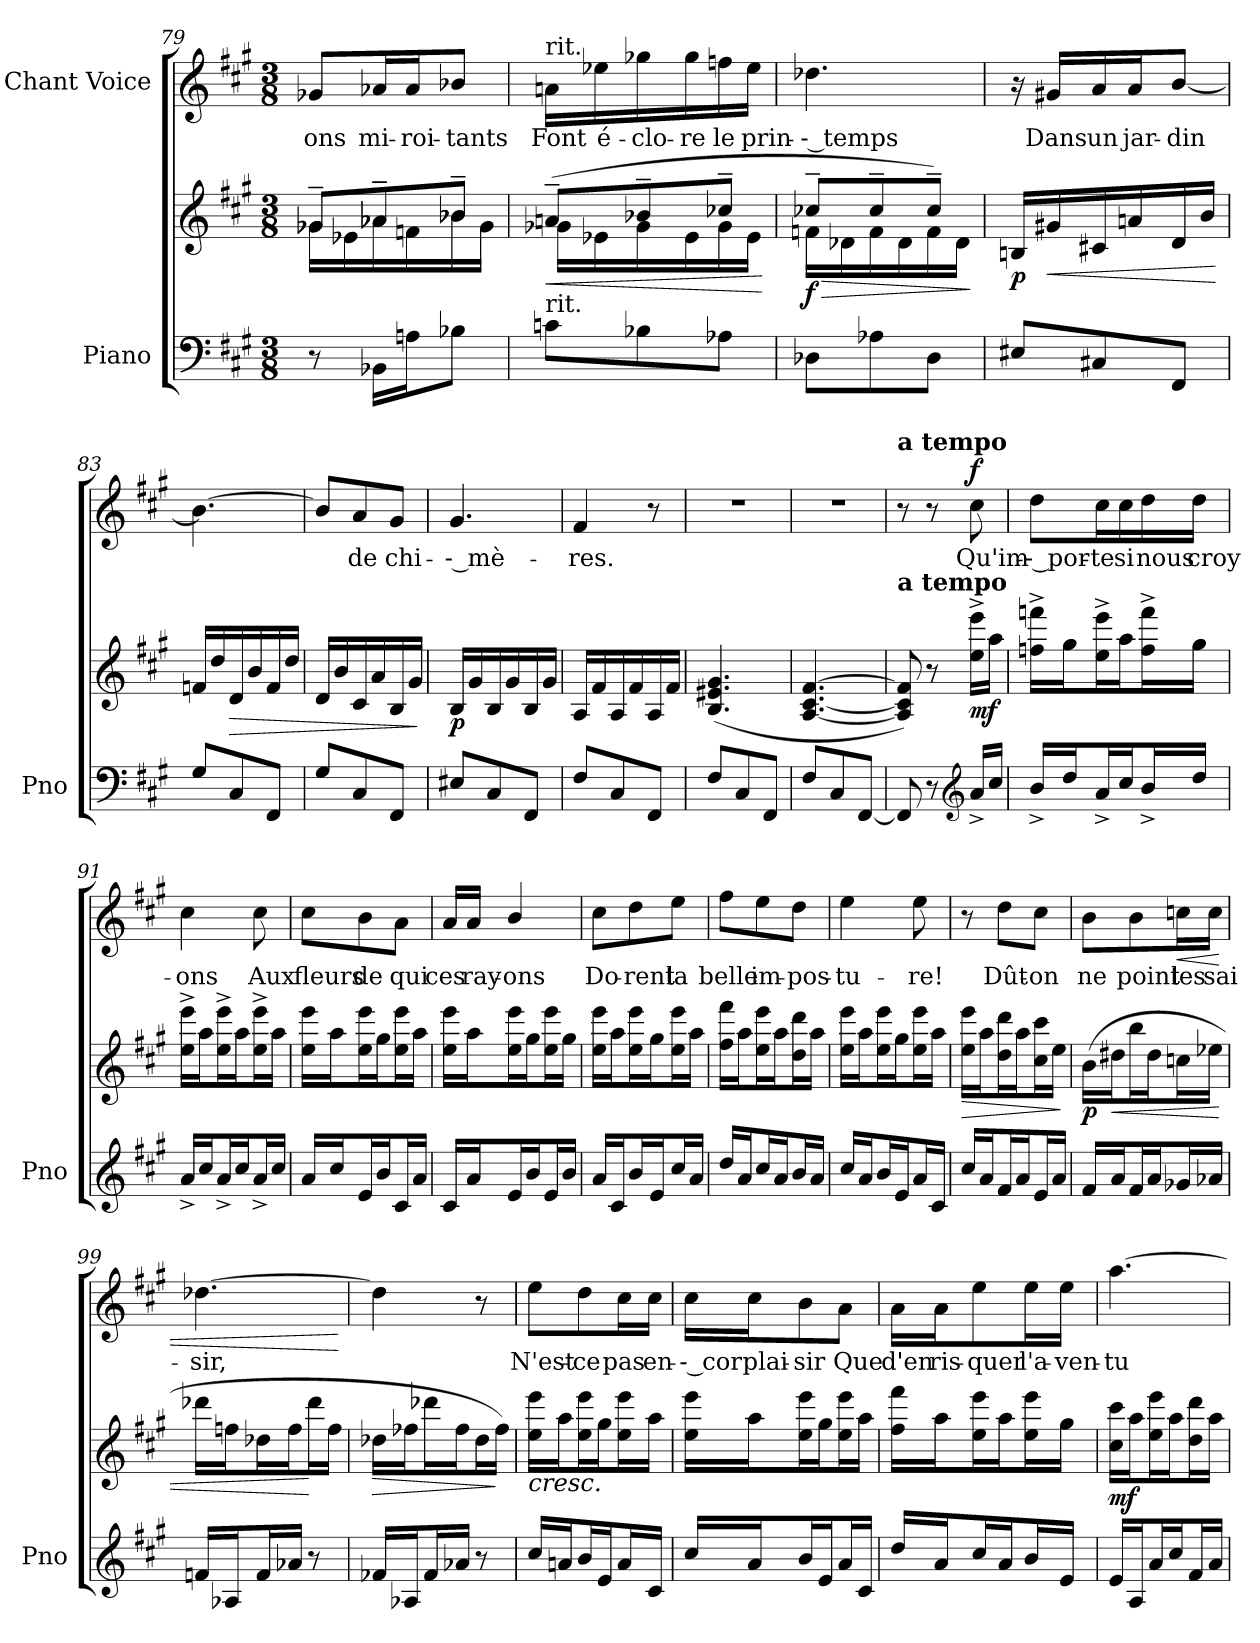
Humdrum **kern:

**kern	**kern	**dynam	**kern	**text	**dynam
*part2	*part2	*part2	*part1	*part1	*part1
*staff3	*staff2	*staff2/3	*staff1	*staff1	*staff1
*I"Piano	*	*	*I"Chant Voice	*	*
*I'Pno	*	*	*	*	*
*clefF4	*clefG2	*	*clefG2	*	*
*k[f#c#g#]	*k[f#c#g#]	*	*k[f#c#g#]	*	*
*M3/8	*M3/8	*	*M3/8	*	*
=79	=79	=79	=79	=79	=79
*	*^	*	*	*	*
8r	8g-X~>/L	16g-\LL	.	8g-X/L	-ons	.
.	.	16e-X\	.	.	.	.
16BB-X\LL	8a-X~/	16a-\	.	16a-X/L	mi-	.
16An\J	.	16fn\	.	16a-/J	-roi-	.
8B-X\J	8b-X~/J	16b-\	.	8b-X/J	-tants	.
.	.	16g-\JJ	.	.	.	.
=80	=80	=80	=80	=80	=80	=80
!	!	!	!	!LO:TX:a:t=rit.	!	!
!	!LO:TX:b:t=rit.	!	!	!	!	!
!	!	!	!LO:HP:b	!	!	!
8cn\L	(8an~/L	16g-X\LL	<	16an\LL	Font	.
.	.	16e-X\	.	16ee-X\	é-	.
8B-X\	8b-X~/	16g-\	.	16gg-X\	-clo-	.
.	.	16e-\	.	16gg-\	-re	.
8A-X\J	8cc-X~/J	16g-\	.	16ffn\	le	.
.	.	16e-\JJ	.	16ee-\JJ	prin-	.
*	*v	*v	*	*	*	*
.	.	[	.	.	.
=81	=81	=81	=81	=81	=81
!	!	!LO:HP:b	!	!	!
*	*^	*	*	*	*
!	!	!	!LO:DY:n=1:b	!	!	!
8D-X\L	8cc-X~>/L	16fn\LL	> f	4.dd-X\	-- temps	.
.	.	16d-X\	.	.	.	.
8A-X\	8cc-~/	16f\	.	.	.	.
.	.	16d-\	.	.	.	.
8D-\J	8cc-~/J)	16f\	.	.	.	.
.	.	16d-\JJ	.	.	.	.
*	*v	*v	*	*	*	*
.	.	]	.	.	.
=82	=82	=82	=82	=82	=82
!	!	!LO:DY:b	!	!	!
8E#X/L	16Bn/LL	p	16r	.	.
!	!	!LO:HP:b	!	!	!
.	16g#X/	<	16g#X/LL	Dans	.
8C#X/	16c#X/	.	16a/	un	.
.	16an/	.	16a/J	jar-	.
8FF#/J	16d/	.	[8b/J	-din	.
.	16b/JJ	.	.	.	.
.	.	[	.	.	.
=83	=83	=83	=83	=83	=83
8G#/L	16fn/LL	.	4.b\_	.	.
.	16dd/	.	.	.	.
!	!	!LO:HP:b	!	!	!
8C#/	16d/	>	.	.	.
.	16b/	.	.	.	.
8FF#/J	16f/	.	.	.	.
.	16dd/JJ	.	.	.	.
=84	=84	=84	=84	=84	=84
8G#/L	16d/LL	.	8b/L]	.	.
.	16b/	.	.	.	.
8C#/	16c#/	.	8a/	de	.
.	16a/	.	.	.	.
8FF#/J	16B/	.	8g#/J	chi-	.
.	16g#/JJ	.	.	.	.
.	.	]	.	.	.
=85	=85	=85	=85	=85	=85
!	!	!LO:DY:b	!	!	!
8E#X/L	16B/LL	p	4.g#/	-- mè-	.
.	16g#/	.	.	.	.
8C#/	16B/	.	.	.	.
.	16g#/	.	.	.	.
8FF#/J	16B/	.	.	.	.
.	16g#/JJ	.	.	.	.
=86	=86	=86	=86	=86	=86
8F#/L	16A/LL	.	4f#/	-res.	.
.	16f#/	.	.	.	.
8C#/	16A/	.	.	.	.
.	16f#/	.	.	.	.
8FF#/J	16A/	.	8r	.	.
.	16f#/JJ	.	.	.	.
=87	=87	=87	=87	=87	=87
8F#/L	(4.B/ 4.e#X/ 4.g#/	.	4.r	.	.
8C#/	.	.	.	.	.
8FF#/J	.	.	.	.	.
=88	=88	=88	=88	=88	=88
8F#/L	[4.A/ [>4.c#/ [4.f#/	.	4.r	.	.
8C#/	.	.	.	.	.
[8FF#/J	.	.	.	.	.
=89	=89	=89	=89	=89	=89
!	!	!	!LO:TX:a:B:t=a tempo	!	!
!	!LO:TX:a:B:t=a tempo	!	!	!	!
8FF#/]	8A/] 8c#/] 8f#/])	.	8r	.	.
8r	8r	.	8r	.	.
*clefG2	*	*	*	*	*
!	!	!LO:DY:b	!	!	!LO:DY:a
16a^/LL	16ee\^ 16eee\^LL	mf	8cc#\	Qu'im-	f
16cc#/JJ	16aa\JJ	.	.	.	.
=90	=90	=90	=90	=90	=90
16b^/LL	16ffn\^ 16fffn\^LL	.	8dd\L	-- por-	.
16dd/J	16gg#\J	.	.	.	.
16a^/L	16ee\^ 16eee\^L	.	16cc#\L	-te	.
16cc#/J	16aa\J	.	16cc#\	si	.
16b^/L	16ff\^ 16fff\^L	.	16dd\	nous	.
16dd/JJ	16gg#\JJ	.	16dd\JJ	croy-	.
=91	=91	=91	=91	=91	=91
16a^/LL	16ee\^ 16eee\^LL	.	4cc#\	-ons	.
16cc#/J	16aa\J	.	.	.	.
16a^/L	16ee\^ 16eee\^L	.	.	.	.
16cc#/J	16aa\J	.	.	.	.
16a^/L	16ee\^ 16eee\^L	.	8cc#\	Aux	.
16cc#/JJ	16aa\JJ	.	.	.	.
=92	=92	=92	=92	=92	=92
16a/LL	16ee\ 16eee\LL	.	8cc#\L	fleurs	.
16cc#/J	16aa\J	.	.	.	.
16e/L	16ee\ 16eee\L	.	8b\	de	.
16b/J	16gg#\J	.	.	.	.
16c#/L	16ee\ 16eee\L	.	8a\J	qui	.
16a/JJ	16aa\JJ	.	.	.	.
=93	=93	=93	=93	=93	=93
16c#/LL	16ee\ 16eee\LL	.	16a/LL	ces	.
16a/J	16aa\J	.	16a/JJ	ray-	.
16e/L	16ee\ 16eee\L	.	4b/	-ons	.
16b/J	16gg#\J	.	.	.	.
16e/L	16ee\ 16eee\L	.	.	.	.
16b/JJ	16gg#\JJ	.	.	.	.
=94	=94	=94	=94	=94	=94
16a/LL	16ee\ 16eee\LL	.	8cc#\L	Do-	.
16c#/J	16aa\J	.	.	.	.
16b/L	16ee\ 16eee\L	.	8dd\	-rent	.
16e/J	16gg#\J	.	.	.	.
16cc#/L	16ee\ 16eee\L	.	8ee\J	la	.
16a/JJ	16aa\JJ	.	.	.	.
=95	=95	=95	=95	=95	=95
16dd/LL	16ff#\ 16fff#\LL	.	8ff#\L	belle	.
16a/J	16aa\J	.	.	.	.
16cc#/L	16ee\ 16eee\L	.	8ee\	im-	.
16a/J	16aa\J	.	.	.	.
16b/L	16dd\ 16ddd\L	.	8dd\J	-pos-	.
16a/JJ	16aa\JJ	.	.	.	.
=96	=96	=96	=96	=96	=96
16cc#/LL	16ee\ 16eee\LL	.	4ee\	-tu-	.
16a/J	16aa\J	.	.	.	.
16b/L	16ee\ 16eee\L	.	.	.	.
16e/J	16gg#\J	.	.	.	.
16a/L	16ee\ 16eee\L	.	8ee\	-re!	.
16c#/JJ	16aa\JJ	.	.	.	.
=97	=97	=97	=97	=97	=97
!	!	!LO:HP:b	!	!	!
16cc#/LL	16ee\ 16eee\LL	>	8r	.	.
16a/J	16aa\J	.	.	.	.
16f#/L	16dd\ 16ddd\L	.	8dd\L	Dût-	.
16a/J	16aa\J	.	.	.	.
16e/L	16cc#\ 16ccc#\L	.	8cc#\J	-on	.
16a/JJ	16ee\JJ	.	.	.	.
.	.	]	.	.	.
=98	=98	=98	=98	=98	=98
!	!	!LO:DY:b	!	!	!
16f#/LL	(16b\LL	p	8b\L	ne	.
!	!	!LO:HP:b	!	!	!
16a/J	16dd#X\J	<	.	.	.
16f#/L	16bb\L	.	8b\	point	.
16a/J	16dd#\J	.	.	.	.
!	!	!	!	!	!LO:HP:b
16g-X/L	16ccn\L	.	16ccn\L	les	<
16a-X/JJ	16ee-X\JJ	.	16cc\JJ	sai-	.
=99	=99	=99	=99	=99	=99
16fn/LL	16ddd-X\LL	.	[4.dd-X\	-sir,	.
16A-X/J	16ffn\J	.	.	.	.
16f/L	16dd-X\L	.	.	.	.
16a-X/JJ	16ff\J	.	.	.	.
8r	16ddd-\L	[	.	.	.
.	16ff\JJ	.	.	.	.
.	.	.	.	.	[
=100	=100	=100	=100	=100	=100
!	!	!LO:HP:b	!	!	!
16f-X/LL	16dd-X\LL	>	4dd-\]	.	.
16A-X/J	16ff-X\J	.	.	.	.
16f-/L	16ddd-X\L	.	.	.	.
16a-X/JJ	16ff-\J	.	.	.	.
8r	16dd-\L	.	8r	.	.
.	16ff-\JJ)	]	.	.	.
=101	=101	=101	=101	=101	=101
!	!LO:TX:b:i:t=cresc.	!	!	!	!
16cc#/LL	16ee\ 16eee\LL	.	8ee\L	N'est-	.
16an/J	16aa\J	.	.	.	.
16b/L	16ee\ 16eee\L	.	8dd\	-ce	.
16e/J	16gg#\J	.	.	.	.
16a/L	16ee\ 16eee\L	.	16cc#\L	pas	.
16c#/JJ	16aa\JJ	.	16cc#\JJ	en-	.
=102	=102	=102	=102	=102	=102
16cc#/LL	16ee\ 16eee\LL	.	16cc#\LL	-- cor	.
16a/J	16aa\J	.	16cc#\J	plai-	.
16b/L	16ee\ 16eee\L	.	8b\	-sir	.
16e/J	16gg#\J	.	.	.	.
16a/L	16ee\ 16eee\L	.	8a\J	Que	.
16c#/JJ	16aa\JJ	.	.	.	.
=103	=103	=103	=103	=103	=103
16dd/LL	16ff#\ 16fff#\LL	.	16a\LL	d'en	.
16a/J	16aa\J	.	16a\J	ris-	.
16cc#/L	16ee\ 16eee\L	.	8ee\	-quer	.
16a/J	16aa\J	.	.	.	.
16b/L	16ee\ 16eee\L	.	16ee\L	l'a-	.
16e/JJ	16gg#\JJ	.	16ee\JJ	-ven-	.
=104	=104	=104	=104	=104	=104
!	!	!LO:DY:b	!	!	!
16e/LL	16cc#\ 16ccc#\LL	mf	[4.aa\	-tu-	.
16A/J	16aa\J	.	.	.	.
16a/L	16ee\ 16eee\L	.	.	.	.
16cc#/J	16aa\J	.	.	.	.
16f#/L	16dd\ 16ddd\L	.	.	.	.
16a/JJ	16aa\JJ	.	.	.	.
=	=	=	=	=	=
*-	*-	*-	*-	*-	*-
